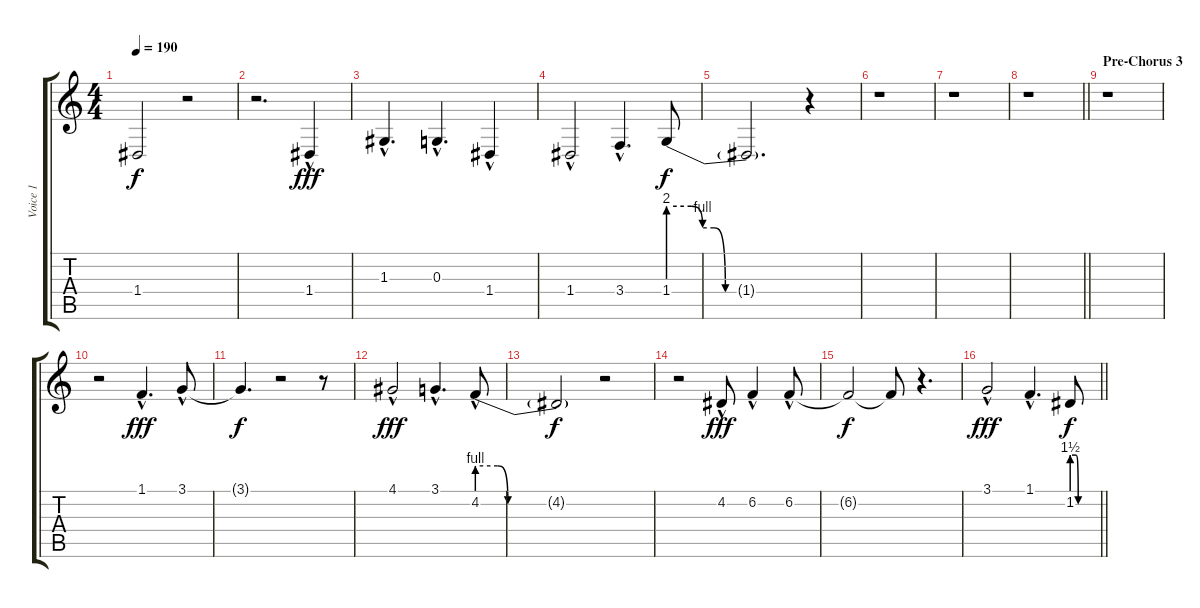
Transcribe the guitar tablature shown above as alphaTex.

\track ("Voice 1" "Voice 1") {instrument lead2sawtooth}
\staff {score tabs}
\tuning (E4 B3 G3 D3 A2 E2) {hide}
\ts (4 4)
\tempo 190
\clef g2
\ks c
1.4{t}.2{dy f} r.2 |
r.2{d} 1.4{hac}.4{dy fff} |
1.3{hac}.4{d} 0.3{hac}.4{d} 1.4{hac}.4 |
1.4{hac}.2 3.4{hac}.4{d} 1.4{be (custom 0 8 10 8 15 4 20 4 25 0 30 0 60 0)}.8{dy f} |
1.4{t}.2{d} r.4 |
r.1 |
r.1 |
\barLineRight lightlight
r.1 |
\section ("" "Pre-Chorus 3")
r.1 |
r.2 1.1{hac}.4{d dy fff} 3.1{hac}.8 |
3.1{t}.4{d dy f} r.2 r.8 |
4.1{hac}.2{dy fff} 3.1{hac}.4{d} 4.2{be (custom 0 4 10 4 15 0 30 0 60 0) hac}.8 |
4.2{t}.2{dy f} r.2 |
r.2 4.2{hac}.8{dy fff} 6.2{hac}.4 6.2{hac}.8 |
6.2{t}.2{dy f} 6.2{t}.8 r.4{d} |
\barLineRight lightlight
3.1{hac}.2{dy fff} 1.1{hac}.4{d} 1.2{be (custom 0 6 10 6 15 0 30 0 60 0)}.8{dy f}
